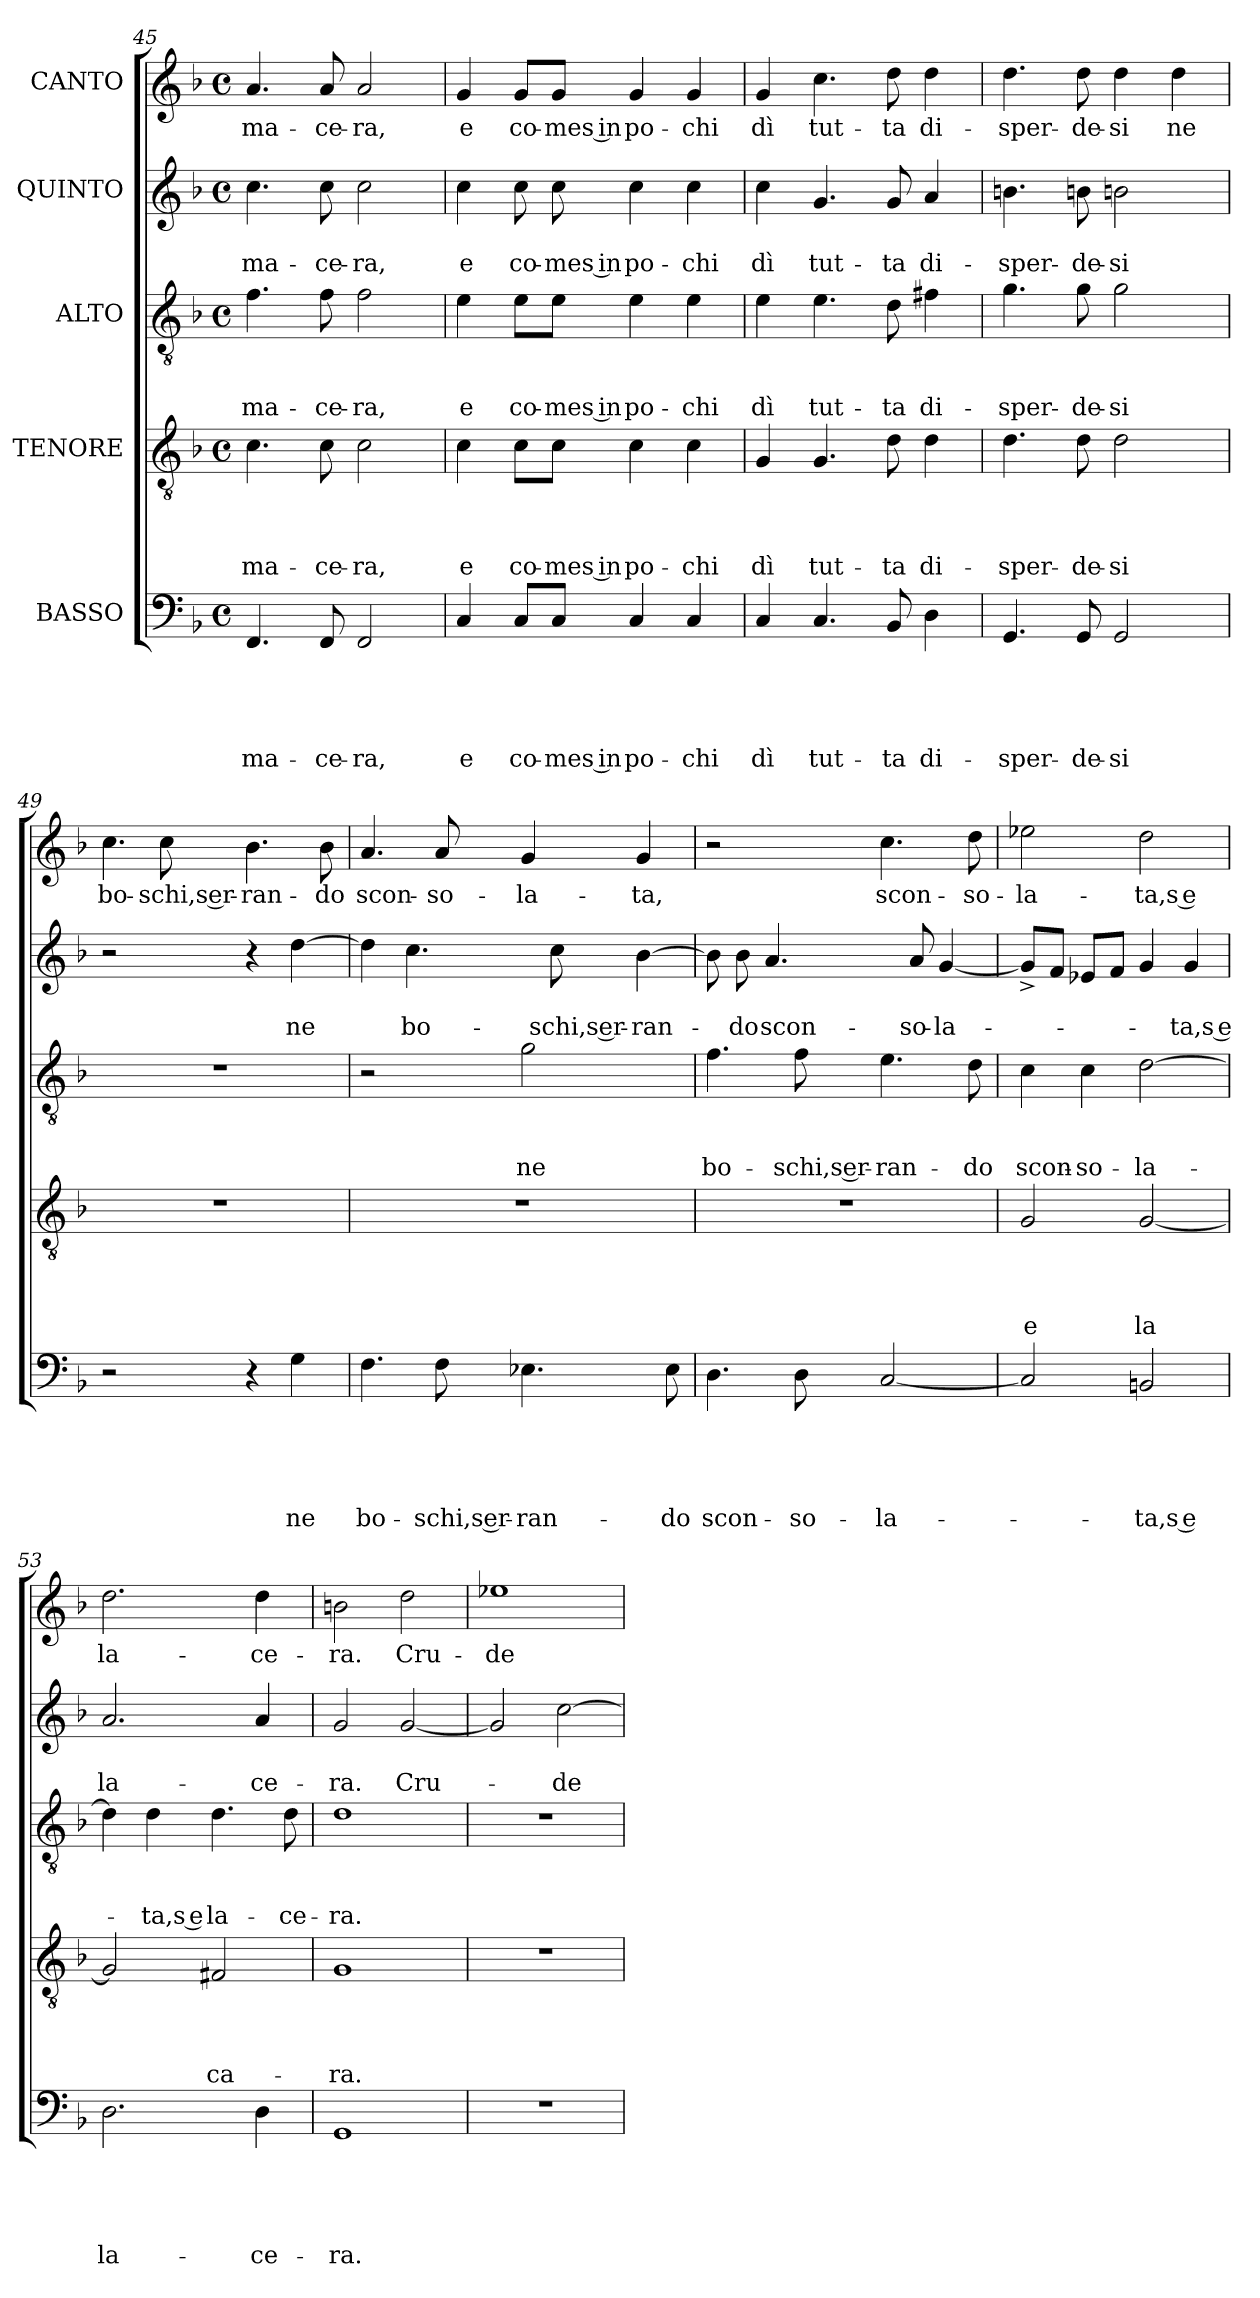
**kern	**text	**text	**text	**text	**text	**kern	**text	**text	**text	**text	**kern	**text	**text	**text	**kern	**text	**text	**kern	**text
*part5	*part5	*part5	*part5	*part5	*part5	*part4	*part4	*part4	*part4	*part4	*part3	*part3	*part3	*part3	*part2	*part2	*part2	*part1	*part1
*staff5	*staff5	*staff5	*staff5	*staff5	*staff5	*staff4	*staff4	*staff4	*staff4	*staff4	*staff3	*staff3	*staff3	*staff3	*staff2	*staff2	*staff2	*staff1	*staff1
*I"BASSO	*	*	*	*	*	*I"TENORE	*	*	*	*	*I"ALTO	*	*	*	*I"QUINTO	*	*	*I"CANTO	*
*clefF4	*	*	*	*	*	*clefGv2	*	*	*	*	*clefGv2	*	*	*	*clefG2	*	*	*clefG2	*
*k[b-]	*	*	*	*	*	*k[b-]	*	*	*	*	*k[b-]	*	*	*	*k[b-]	*	*	*k[b-]	*
*F:	*	*	*	*	*	*F:	*	*	*	*	*F:	*	*	*	*F:	*	*	*F:	*
*M4/4	*	*	*	*	*	*M4/4	*	*	*	*	*M4/4	*	*	*	*M4/4	*	*	*M4/4	*
*met(c)	*	*	*	*	*	*met(c)	*	*	*	*	*met(c)	*	*	*	*met(c)	*	*	*met(c)	*
=45	=45	=45	=45	=45	=45	=45	=45	=45	=45	=45	=45	=45	=45	=45	=45	=45	=45	=45	=45
!	!	!	!	!	!LO:LY:b	!	!	!	!	!LO:LY:b	!	!	!	!LO:LY:b	!	!	!LO:LY:b	!	!LO:LY:b
4.FF/	.	.	.	.	ma-	4.c\	.	.	.	ma-	4.f\	.	.	ma-	4.cc\	.	ma-	4.a/	ma-
!	!	!	!	!	!LO:LY:b	!	!	!	!	!LO:LY:b	!	!	!	!LO:LY:b	!	!	!LO:LY:b	!	!LO:LY:b
8FF/	.	.	.	.	-ce-	8c\	.	.	.	-ce-	8f\	.	.	-ce-	8cc\	.	-ce-	8a/	-ce-
!	!	!	!	!	!LO:LY:b	!	!	!	!	!LO:LY:b	!	!	!	!LO:LY:b	!	!	!LO:LY:b	!	!LO:LY:b
2FF/	.	.	.	.	-ra,	2c\	.	.	.	-ra,	2f\	.	.	-ra,	2cc\	.	-ra,	2a/	-ra,
=46	=46	=46	=46	=46	=46	=46	=46	=46	=46	=46	=46	=46	=46	=46	=46	=46	=46	=46	=46
!	!	!	!	!	!LO:LY:b	!	!	!	!	!LO:LY:b	!	!	!	!LO:LY:b	!	!	!LO:LY:b	!	!LO:LY:b
4C/	.	.	.	.	e	4c\	.	.	.	e	4e\	.	.	e	4cc\	.	e	4g/	e
!	!	!	!	!	!LO:LY:b	!	!	!	!	!LO:LY:b	!	!	!	!LO:LY:b	!	!	!LO:LY:b	!	!LO:LY:b
8C/L	.	.	.	.	co-	8c\L	.	.	.	co-	8e\L	.	.	co-	8cc\	.	co-	8g/L	co-
!	!	!	!	!	!LO:LY:b:rj	!	!	!	!	!LO:LY:b:rj	!	!	!	!LO:LY:b:rj	!	!	!LO:LY:b:rj	!	!LO:LY:b:rj
8C/J	.	.	.	.	-mes in	8c\J	.	.	.	-mes in	8e\J	.	.	-mes in	8cc\	.	-mes in	8g/J	-mes in
!	!	!	!	!	!LO:LY:b	!	!	!	!	!LO:LY:b	!	!	!	!LO:LY:b	!	!	!LO:LY:b	!	!LO:LY:b
4C/	.	.	.	.	po-	4c\	.	.	.	po-	4e\	.	.	po-	4cc\	.	po-	4g/	po-
!	!	!	!	!	!LO:LY:b	!	!	!	!	!LO:LY:b	!	!	!	!LO:LY:b	!	!	!LO:LY:b	!	!LO:LY:b
4C/	.	.	.	.	-chi	4c\	.	.	.	-chi	4e\	.	.	-chi	4cc\	.	-chi	4g/	-chi
=47	=47	=47	=47	=47	=47	=47	=47	=47	=47	=47	=47	=47	=47	=47	=47	=47	=47	=47	=47
!	!	!	!	!	!LO:LY:b	!	!	!	!	!LO:LY:b	!	!	!	!LO:LY:b	!	!	!LO:LY:b	!	!LO:LY:b
4C/	.	.	.	.	dì	4G/	.	.	.	dì	4e\	.	.	dì	4cc\	.	dì	4g/	dì
!	!	!	!	!	!LO:LY:b	!	!	!	!	!LO:LY:b	!	!	!	!LO:LY:b	!	!	!LO:LY:b	!	!LO:LY:b
4.C/	.	.	.	.	tut-	4.G/	.	.	.	tut-	4.e\	.	.	tut-	4.g/	.	tut-	4.cc\	tut-
!	!	!	!	!	!LO:LY:b	!	!	!	!	!LO:LY:b	!	!	!	!LO:LY:b	!	!	!LO:LY:b	!	!LO:LY:b
8BB-/	.	.	.	.	-ta	8d\	.	.	.	-ta	8d\	.	.	-ta	8g/	.	-ta	8dd\	-ta
!	!	!	!	!	!LO:LY:b	!	!	!	!	!LO:LY:b	!	!	!	!LO:LY:b	!	!	!LO:LY:b	!	!LO:LY:b
4D\	.	.	.	.	di-	4d\	.	.	.	di-	4f#X\	.	.	di-	4a/	.	di-	4dd\	di-
!!LO:LB:g=z
=48	=48	=48	=48	=48	=48	=48	=48	=48	=48	=48	=48	=48	=48	=48	=48	=48	=48	=48	=48
!	!	!	!	!	!LO:LY:b	!	!	!	!	!LO:LY:b	!	!	!	!LO:LY:b	!	!	!LO:LY:b	!	!LO:LY:b
4.GG/	.	.	.	.	-sper-	4.d\	.	.	.	-sper-	4.g\	.	.	-sper-	4.bn\	.	-sper-	4.dd\	-sper-
!	!	!	!	!	!LO:LY:b	!	!	!	!	!LO:LY:b	!	!	!	!LO:LY:b	!	!	!LO:LY:b	!	!LO:LY:b
8GG/	.	.	.	.	-de-	8d\	.	.	.	-de-	8g\	.	.	-de-	8bni\	.	-de-	8dd\	-de-
!	!	!	!	!	!LO:LY:b	!	!	!	!	!LO:LY:b	!	!	!	!LO:LY:b	!	!	!LO:LY:b	!	!LO:LY:b
2GG/	.	.	.	.	-si	2d\	.	.	.	-si	2g\	.	.	-si	2bni\	.	-si	4dd\	-si
!	!	!	!	!	!	!	!	!	!	!	!	!	!	!	!	!	!	!	!LO:LY:b
.	.	.	.	.	.	.	.	.	.	.	.	.	.	.	.	.	.	4dd\	ne
=49	=49	=49	=49	=49	=49	=49	=49	=49	=49	=49	=49	=49	=49	=49	=49	=49	=49	=49	=49
!	!	!	!	!	!	!	!	!	!	!	!	!	!	!	!	!	!	!	!LO:LY:b
2r	.	.	.	.	.	1r	.	.	.	.	1r	.	.	.	2r	.	.	4.cc\	bo-
!	!	!	!	!	!	!	!	!	!	!	!	!	!	!	!	!	!	!	!LO:LY:b:rj
.	.	.	.	.	.	.	.	.	.	.	.	.	.	.	.	.	.	8cc\	-schi,s er-
!	!	!	!	!	!	!	!	!	!	!	!	!	!	!	!	!	!	!	!LO:LY:b:rj
4r	.	.	.	.	.	.	.	.	.	.	.	.	.	.	4r	.	.	4.b-i\	-ran-
!	!	!	!	!	!LO:LY:b	!	!	!	!	!	!	!	!	!	!	!	!LO:LY:b	!	!
4G\	.	.	.	.	ne	.	.	.	.	.	.	.	.	.	[>4dd\	.	ne	.	.
!	!	!	!	!	!	!	!	!	!	!	!	!	!	!	!	!	!	!	!LO:LY:b
.	.	.	.	.	.	.	.	.	.	.	.	.	.	.	.	.	.	8b-\	-do
=50	=50	=50	=50	=50	=50	=50	=50	=50	=50	=50	=50	=50	=50	=50	=50	=50	=50	=50	=50
!	!	!	!	!	!LO:LY:b	!	!	!	!	!	!	!	!	!	!	!	!	!	!LO:LY:b
4.F\	.	.	.	.	bo-	1r	.	.	.	.	2r	.	.	.	4dd\]	.	.	4.a/	scon-
!	!	!	!	!	!	!	!	!	!	!	!	!	!	!	!	!	!LO:LY:b	!	!
.	.	.	.	.	.	.	.	.	.	.	.	.	.	.	4.cc\	.	bo-	.	.
!	!	!	!	!	!LO:LY:b:rj	!	!	!	!	!	!	!	!	!	!	!	!	!	!LO:LY:b
8F\	.	.	.	.	-schi,s er-	.	.	.	.	.	.	.	.	.	.	.	.	8a/	-so-
!	!	!	!	!	!LO:LY:b:rj	!	!	!	!	!	!	!	!	!LO:LY:b	!	!	!	!	!LO:LY:b
4.E-X\	.	.	.	.	-ran-	.	.	.	.	.	2g\	.	.	ne	.	.	.	4g/	-la-
!	!	!	!	!	!	!	!	!	!	!	!	!	!	!	!	!	!LO:LY:b:rj	!	!
.	.	.	.	.	.	.	.	.	.	.	.	.	.	.	8cc\	.	-schi,s er-	.	.
!	!	!	!	!	!	!	!	!	!	!	!	!	!	!	!	!	!LO:LY:b:rj	!	!LO:LY:b
.	.	.	.	.	.	.	.	.	.	.	.	.	.	.	[>4b-\	.	-ran-	4g/	-ta,
!	!	!	!	!	!LO:LY:b	!	!	!	!	!	!	!	!	!	!	!	!	!	!
8E-i\	.	.	.	.	-do	.	.	.	.	.	.	.	.	.	.	.	.	.	.
=51	=51	=51	=51	=51	=51	=51	=51	=51	=51	=51	=51	=51	=51	=51	=51	=51	=51	=51	=51
!	!	!	!	!	!LO:LY:b	!	!	!	!	!	!	!	!	!LO:LY:b	!	!	!	!	!
4.D\	.	.	.	.	scon-	1r	.	.	.	.	4.f\	.	.	bo-	8b-\]	.	.	2r	.
!	!	!	!	!	!	!	!	!	!	!	!	!	!	!	!	!	!LO:LY:b	!	!
.	.	.	.	.	.	.	.	.	.	.	.	.	.	.	8b-\	.	-do	.	.
!	!	!	!	!	!	!	!	!	!	!	!	!	!	!	!	!	!LO:LY:b	!	!
.	.	.	.	.	.	.	.	.	.	.	.	.	.	.	4.a/	.	scon-	.	.
!	!	!	!	!	!LO:LY:b	!	!	!	!	!	!	!	!	!LO:LY:b:rj	!	!	!	!	!
8D\	.	.	.	.	-so-	.	.	.	.	.	8f\	.	.	-schi,s er-	.	.	.	.	.
!	!	!	!	!	!LO:LY:b	!	!	!	!	!	!	!	!	!LO:LY:b:rj	!	!	!	!	!LO:LY:b
[<2C/	.	.	.	.	-la-	.	.	.	.	.	4.e\	.	.	-ran-	.	.	.	4.cc\	scon-
!	!	!	!	!	!	!	!	!	!	!	!	!	!	!	!	!	!LO:LY:b	!	!
.	.	.	.	.	.	.	.	.	.	.	.	.	.	.	8a/	.	-so-	.	.
!	!	!	!	!	!	!	!	!	!	!	!	!	!	!	!	!	!LO:LY:b	!	!
.	.	.	.	.	.	.	.	.	.	.	.	.	.	.	[<4g/	.	-la-	.	.
!	!	!	!	!	!	!	!	!	!	!	!	!	!	!LO:LY:b	!	!	!	!	!LO:LY:b
.	.	.	.	.	.	.	.	.	.	.	8d\	.	.	-do	.	.	.	8dd\	-so-
=52	=52	=52	=52	=52	=52	=52	=52	=52	=52	=52	=52	=52	=52	=52	=52	=52	=52	=52	=52
!	!	!	!	!	!	!	!	!	!	!LO:LY:b	!	!	!	!LO:LY:b	!	!	!	!	!LO:LY:b
2C/]	.	.	.	.	.	2G/	.	.	.	e	4c\	.	.	scon-	8g^</L]	.	.	2ee-X\	-la-
.	.	.	.	.	.	.	.	.	.	.	.	.	.	.	8f/J	.	.	.	.
!	!	!	!	!	!	!	!	!	!	!	!	!	!	!LO:LY:b	!	!	!	!	!
.	.	.	.	.	.	.	.	.	.	.	4c\	.	.	-so-	8e-X/L	.	.	.	.
.	.	.	.	.	.	.	.	.	.	.	.	.	.	.	8f/J	.	.	.	.
!	!	!	!	!	!LO:LY:b:rj	!	!	!	!	!LO:LY:b	!	!	!	!LO:LY:b	!	!	!	!	!LO:LY:b:rj
2BBn/	.	.	.	.	-ta,s e	[<2G/	.	.	.	la	[>2d\	.	.	-la-	4g/	.	.	2dd\	-ta,s e
!	!	!	!	!	!	!	!	!	!	!	!	!	!	!	!	!	!LO:LY:b:rj	!	!
.	.	.	.	.	.	.	.	.	.	.	.	.	.	.	4g/	.	-ta,s e	.	.
=53	=53	=53	=53	=53	=53	=53	=53	=53	=53	=53	=53	=53	=53	=53	=53	=53	=53	=53	=53
!	!	!	!	!	!LO:LY:b	!	!	!	!	!	!	!	!	!	!	!	!LO:LY:b	!	!LO:LY:b
2.D\	.	.	.	.	la-	2G/]	.	.	.	.	4d\]	.	.	.	2.a/	.	la-	2.dd\	la-
!	!	!	!	!	!	!	!	!	!	!	!	!	!	!LO:LY:b:rj	!	!	!	!	!
.	.	.	.	.	.	.	.	.	.	.	4d\	.	.	-ta,s e	.	.	.	.	.
!	!	!	!	!	!	!	!	!	!	!LO:LY:b	!	!	!	!LO:LY:b	!	!	!	!	!
.	.	.	.	.	.	2F#X/	.	.	.	ca-	4.d\	.	.	la-	.	.	.	.	.
!	!	!	!	!	!LO:LY:b	!	!	!	!	!	!	!	!	!	!	!	!LO:LY:b	!	!LO:LY:b
4D\	.	.	.	.	-ce-	.	.	.	.	.	.	.	.	.	4a/	.	-ce-	4dd\	-ce-
!	!	!	!	!	!	!	!	!	!	!	!	!	!	!LO:LY:b	!	!	!	!	!
.	.	.	.	.	.	.	.	.	.	.	8d\	.	.	-ce-	.	.	.	.	.
!!LO:PB:g=z
=54	=54	=54	=54	=54	=54	=54	=54	=54	=54	=54	=54	=54	=54	=54	=54	=54	=54	=54	=54
!	!	!	!	!	!LO:LY:b	!	!	!	!	!LO:LY:b	!	!	!	!LO:LY:b	!	!	!LO:LY:b	!	!LO:LY:b
1GG	.	.	.	.	-ra.	1G	.	.	.	-ra.	1d	.	.	-ra.	2g/	.	-ra.	2bn\	-ra.
!	!	!	!	!	!	!	!	!	!	!	!	!	!	!	!	!	!LO:LY:b	!	!LO:LY:b
.	.	.	.	.	.	.	.	.	.	.	.	.	.	.	[<2g/	.	Cru-	2dd\	Cru-
=55	=55	=55	=55	=55	=55	=55	=55	=55	=55	=55	=55	=55	=55	=55	=55	=55	=55	=55	=55
!	!	!	!	!	!	!	!	!	!	!	!	!	!	!	!	!	!	!	!LO:LY:b
1r	.	.	.	.	.	1r	.	.	.	.	1r	.	.	.	2g/]	.	.	1ee-X	-de-
!	!	!	!	!	!	!	!	!	!	!	!	!	!	!	!	!	!LO:LY:b	!	!
.	.	.	.	.	.	.	.	.	.	.	.	.	.	.	[>2cc\	.	-de-	.	.
=	=	=	=	=	=	=	=	=	=	=	=	=	=	=	=	=	=	=	=
*-	*-	*-	*-	*-	*-	*-	*-	*-	*-	*-	*-	*-	*-	*-	*-	*-	*-	*-	*-
